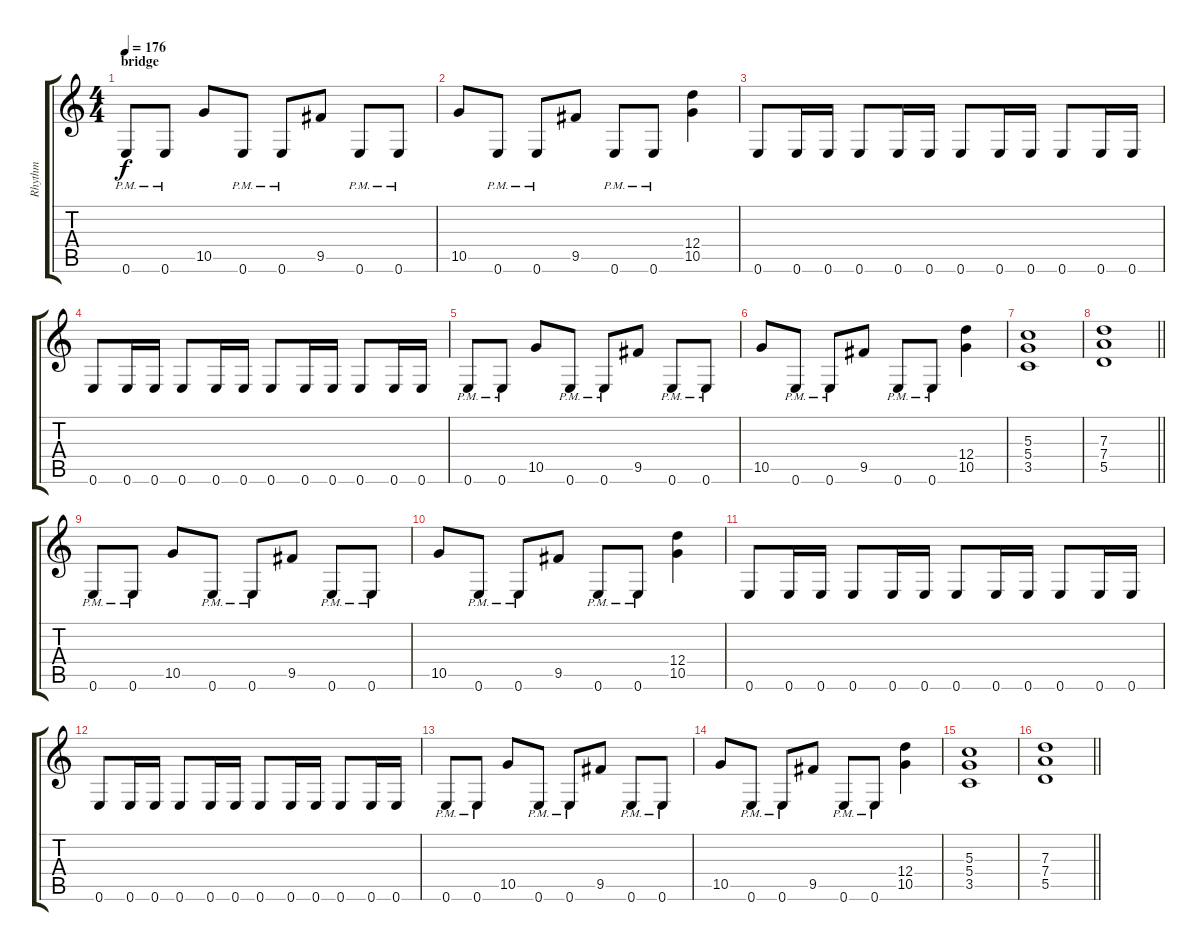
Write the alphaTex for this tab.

\track ("Rhythm" "Rhythm") {instrument distortionguitar}
\staff {score tabs}
\tuning (E4 B3 G3 D3 A2 E2) {hide}
\ts (4 4)
\section ("" "bridge")
\tempo 176
\clef g2
\ks c
0.6{pm}.8{dy f} 0.6{pm}.8 10.5.8 0.6{pm}.8 0.6{pm}.8 9.5.8 0.6{pm}.8 0.6{pm}.8 |
10.5.8 0.6{pm}.8 0.6{pm}.8 9.5.8 0.6{pm}.8 0.6{pm}.8 (12.4 10.5).4 |
0.6.8 0.6.16 0.6.16 0.6.8 0.6.16 0.6.16 0.6.8 0.6.16 0.6.16 0.6.8 0.6.16 0.6.16 |
0.6.8 0.6.16 0.6.16 0.6.8 0.6.16 0.6.16 0.6.8 0.6.16 0.6.16 0.6.8 0.6.16 0.6.16 |
0.6{pm}.8 0.6{pm}.8 10.5.8 0.6{pm}.8 0.6{pm}.8 9.5.8 0.6{pm}.8 0.6{pm}.8 |
10.5.8 0.6{pm}.8 0.6{pm}.8 9.5.8 0.6{pm}.8 0.6{pm}.8 (12.4 10.5).4 |
(5.3 5.4 3.5).1 |
\barLineRight lightlight
(7.3 7.4 5.5).1 |
0.6{pm}.8 0.6{pm}.8 10.5.8 0.6{pm}.8 0.6{pm}.8 9.5.8 0.6{pm}.8 0.6{pm}.8 |
10.5.8 0.6{pm}.8 0.6{pm}.8 9.5.8 0.6{pm}.8 0.6{pm}.8 (12.4 10.5).4 |
0.6.8 0.6.16 0.6.16 0.6.8 0.6.16 0.6.16 0.6.8 0.6.16 0.6.16 0.6.8 0.6.16 0.6.16 |
0.6.8 0.6.16 0.6.16 0.6.8 0.6.16 0.6.16 0.6.8 0.6.16 0.6.16 0.6.8 0.6.16 0.6.16 |
0.6{pm}.8 0.6{pm}.8 10.5.8 0.6{pm}.8 0.6{pm}.8 9.5.8 0.6{pm}.8 0.6{pm}.8 |
10.5.8 0.6{pm}.8 0.6{pm}.8 9.5.8 0.6{pm}.8 0.6{pm}.8 (12.4 10.5).4 |
(5.3 5.4 3.5).1 |
\barLineRight lightlight
(7.3 7.4 5.5).1
